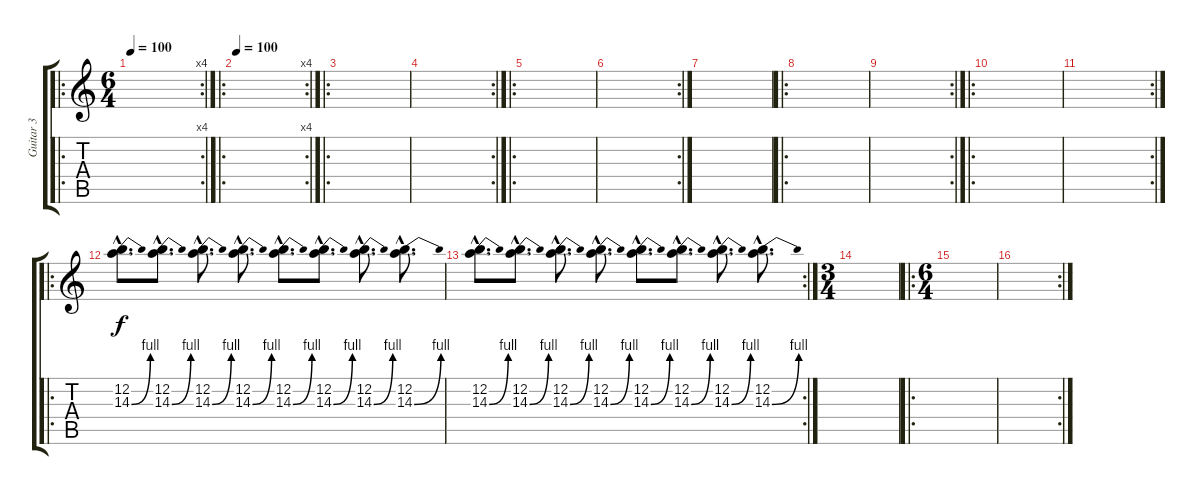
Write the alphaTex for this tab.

\track ("Guitar 3" "Guitar 3") {instrument overdrivenguitar}
\staff {score tabs}
\tuning (E4 B3 G3 D3 A2 E2) {hide}
\ro
\rc 4
\ts (6 4)
\tempo 100
\clef g2
\ks c
|
\ro
\rc 4
\tempo 100
|
\ro
|
\rc 2
|
\ro
|
\rc 2
|
|
\ro
|
\rc 2
|
\ro
|
\rc 2
|
\ro
(12.2{hac} 14.3{be (bend 0 0 60 4) hac}).8{d} (12.2{hac} 14.3{be (bend 0 0 60 4) hac}).8{d} (12.2{hac} 14.3{be (bend 0 0 60 4) hac}).8{d} (12.2{hac} 14.3{be (bend 0 0 60 4) hac}).8{d} (12.2{hac} 14.3{be (bend 0 0 60 4) hac}).8{d} (12.2{hac} 14.3{be (bend 0 0 60 4) hac}).8{d} (12.2{hac} 14.3{be (bend 0 0 60 4) hac}).8{d} (12.2{hac} 14.3{be (bend 0 0 60 4) hac}).8{d} |
\rc 2
(12.2{hac} 14.3{be (bend 0 0 60 4) hac}).8{d} (12.2{hac} 14.3{be (bend 0 0 60 4) hac}).8{d} (12.2{hac} 14.3{be (bend 0 0 60 4) hac}).8{d} (12.2{hac} 14.3{be (bend 0 0 60 4) hac}).8{d} (12.2{hac} 14.3{be (bend 0 0 60 4) hac}).8{d} (12.2{hac} 14.3{be (bend 0 0 60 4) hac}).8{d} (12.2{hac} 14.3{be (bend 0 0 60 4) hac}).8{d} (12.2{hac} 14.3{be (bend 0 0 60 4) hac}).8{d} |
\ts (3 4)
|
\ro
\ts (6 4)
|
\rc 2
